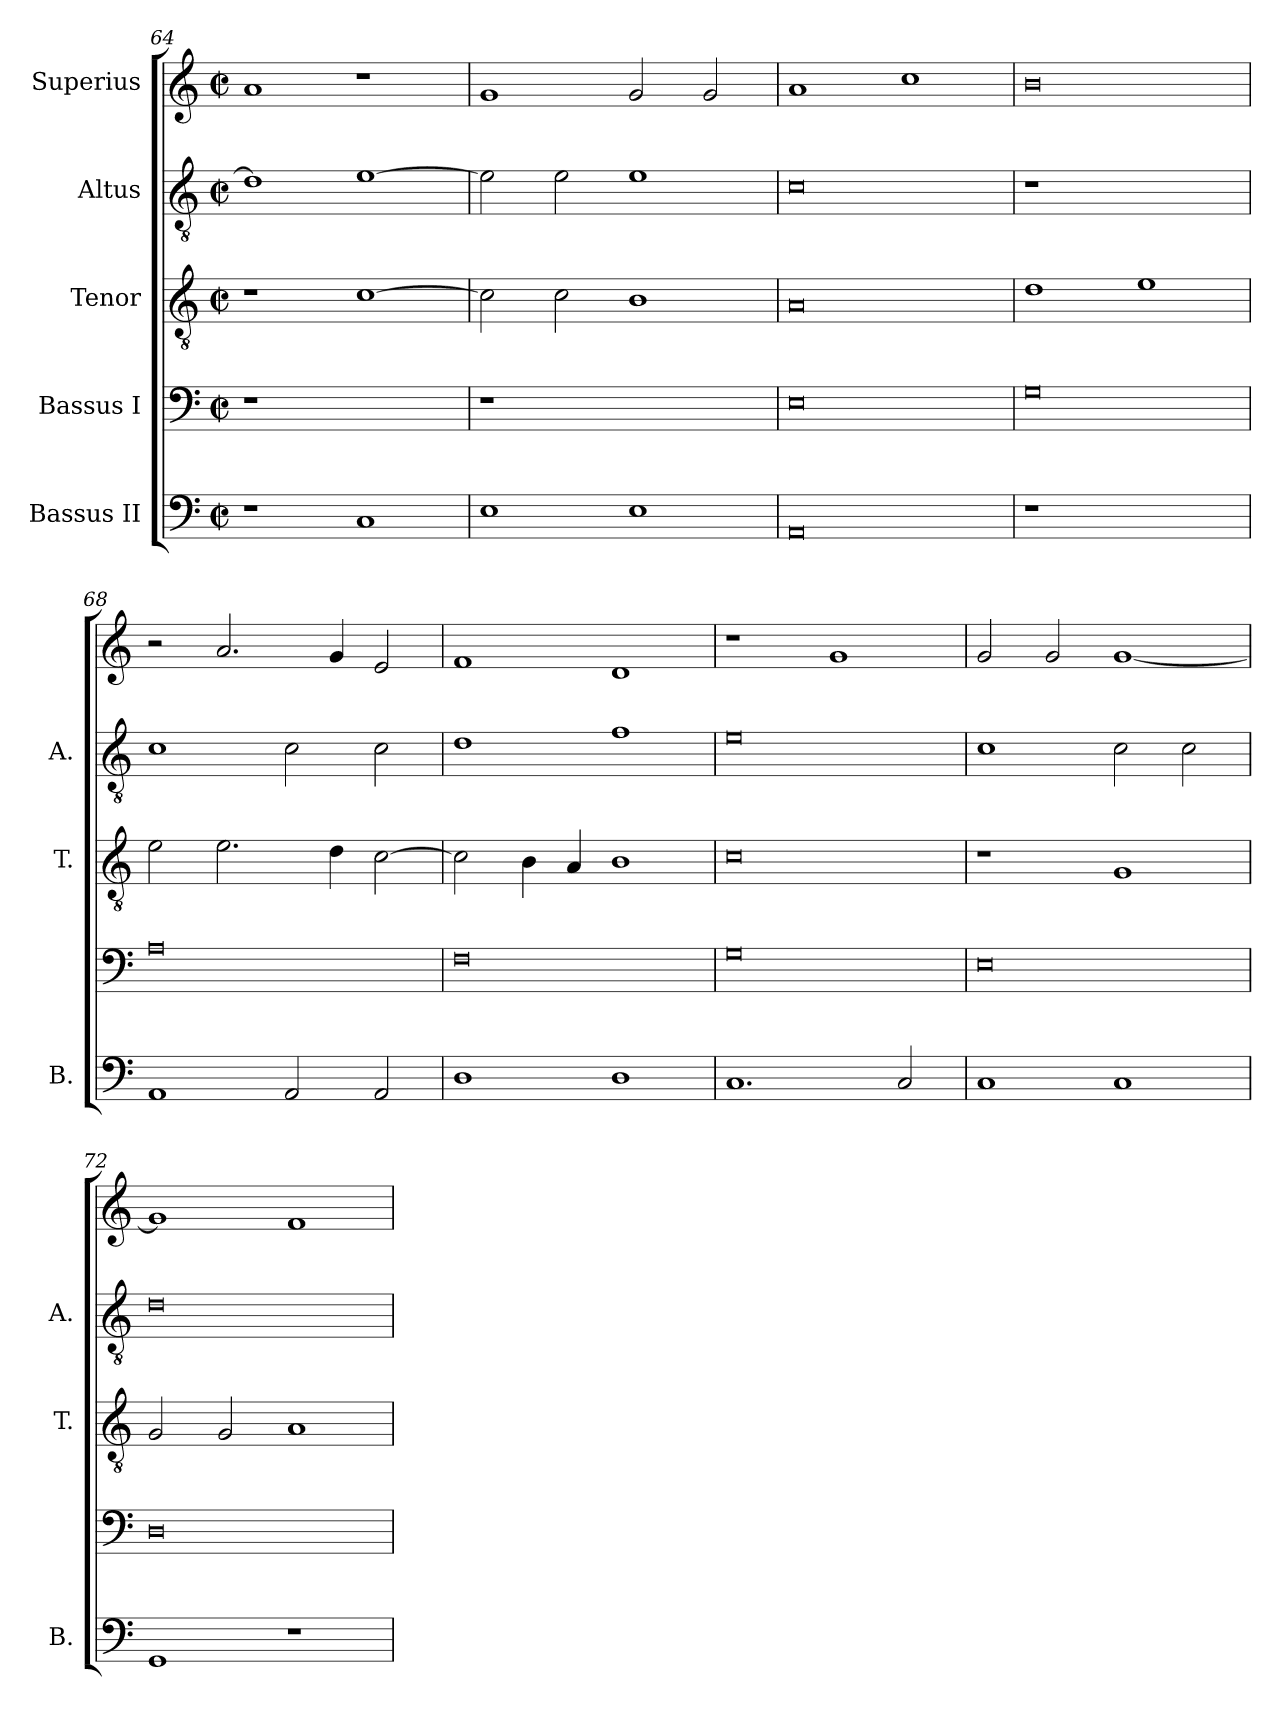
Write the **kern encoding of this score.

**kern	**kern	**kern	**kern	**kern
*part5	*part4	*part3	*part2	*part1
*staff5	*staff4	*staff3	*staff2	*staff1
*I"Bassus II	*I"Bassus I	*I"Tenor	*I"Altus	*I"Superius
*I'B.	*	*I'T.	*I'A.	*
!!LO:LB:g=z
*clefF4	*clefF4	*clefGv2	*clefGv2	*clefG2
*	*	*ITrd7c12	*ITrd7c12	*
*k[]	*k[]	*k[]	*k[]	*k[]
*C:	*C:	*C:	*C:	*C:
*M2/2	*M2/2	*M2/2	*M2/2	*M2/2
*met(c|)	*met(c|)	*met(c|)	*met(c|)	*met(c|)
=64	=64	=64	=64	=64
!	!LO:N:vis=1	!	!	!
1r	1r	1r	1Di]	1ai
1Ci	1ryy	[>1Ci	[>1Ei	1r
=65	=65	=65	=65	=65
!	!LO:N:vis=1	!	!	!
1Ei	1r	2Ci\]	2Ei\]	1gi
.	.	2Ci\	2Ei\	.
1Ei	1ryy	1BBi	1Ei	2gi/
.	.	.	.	2gi/
=66	=66	=66	=66	=66
0AAi	0Ei	0AAi	0Ci	1ai
.	.	.	.	1cci
=67	=67	=67	=67	=67
!LO:N:vis=1	!	!	!LO:N:vis=1	!
1r	0Gi	1Di	1r	0bi
1ryy	.	1Ei	1ryy	.
=68	=68	=68	=68	=68
1AAi	0Ai	2Ei\	1Ci	2r
.	.	2.Ei\	.	2.ai/
2AAi/	.	.	2Ci\	.
.	.	4Di\	.	4gi/
2AAi/	.	[>2Ci\	2Ci\	2ei/
=69	=69	=69	=69	=69
1Di	0Fi	2Ci\]	1Di	1fi
.	.	4BBi\	.	.
.	.	4AAi/	.	.
1Di	.	1BBi	1Fi	1di
!!LO:PB:g=z
=70	=70	=70	=70	=70
1.Ci	0Gi	0Ci	0Ei	1r
.	.	.	.	1gi
2Ci/	.	.	.	.
=71	=71	=71	=71	=71
1Ci	0Ei	1r	1Ci	2gi/
.	.	.	.	2gi/
1Ci	.	1GGi	2Ci\	[<1gi
.	.	.	2Ci\	.
=72	=72	=72	=72	=72
1GGi	0Di	2GGi/	0Di	1gi]
.	.	2GGi/	.	.
1r	.	1AAi	.	1fi
=	=	=	=	=
*-	*-	*-	*-	*-
